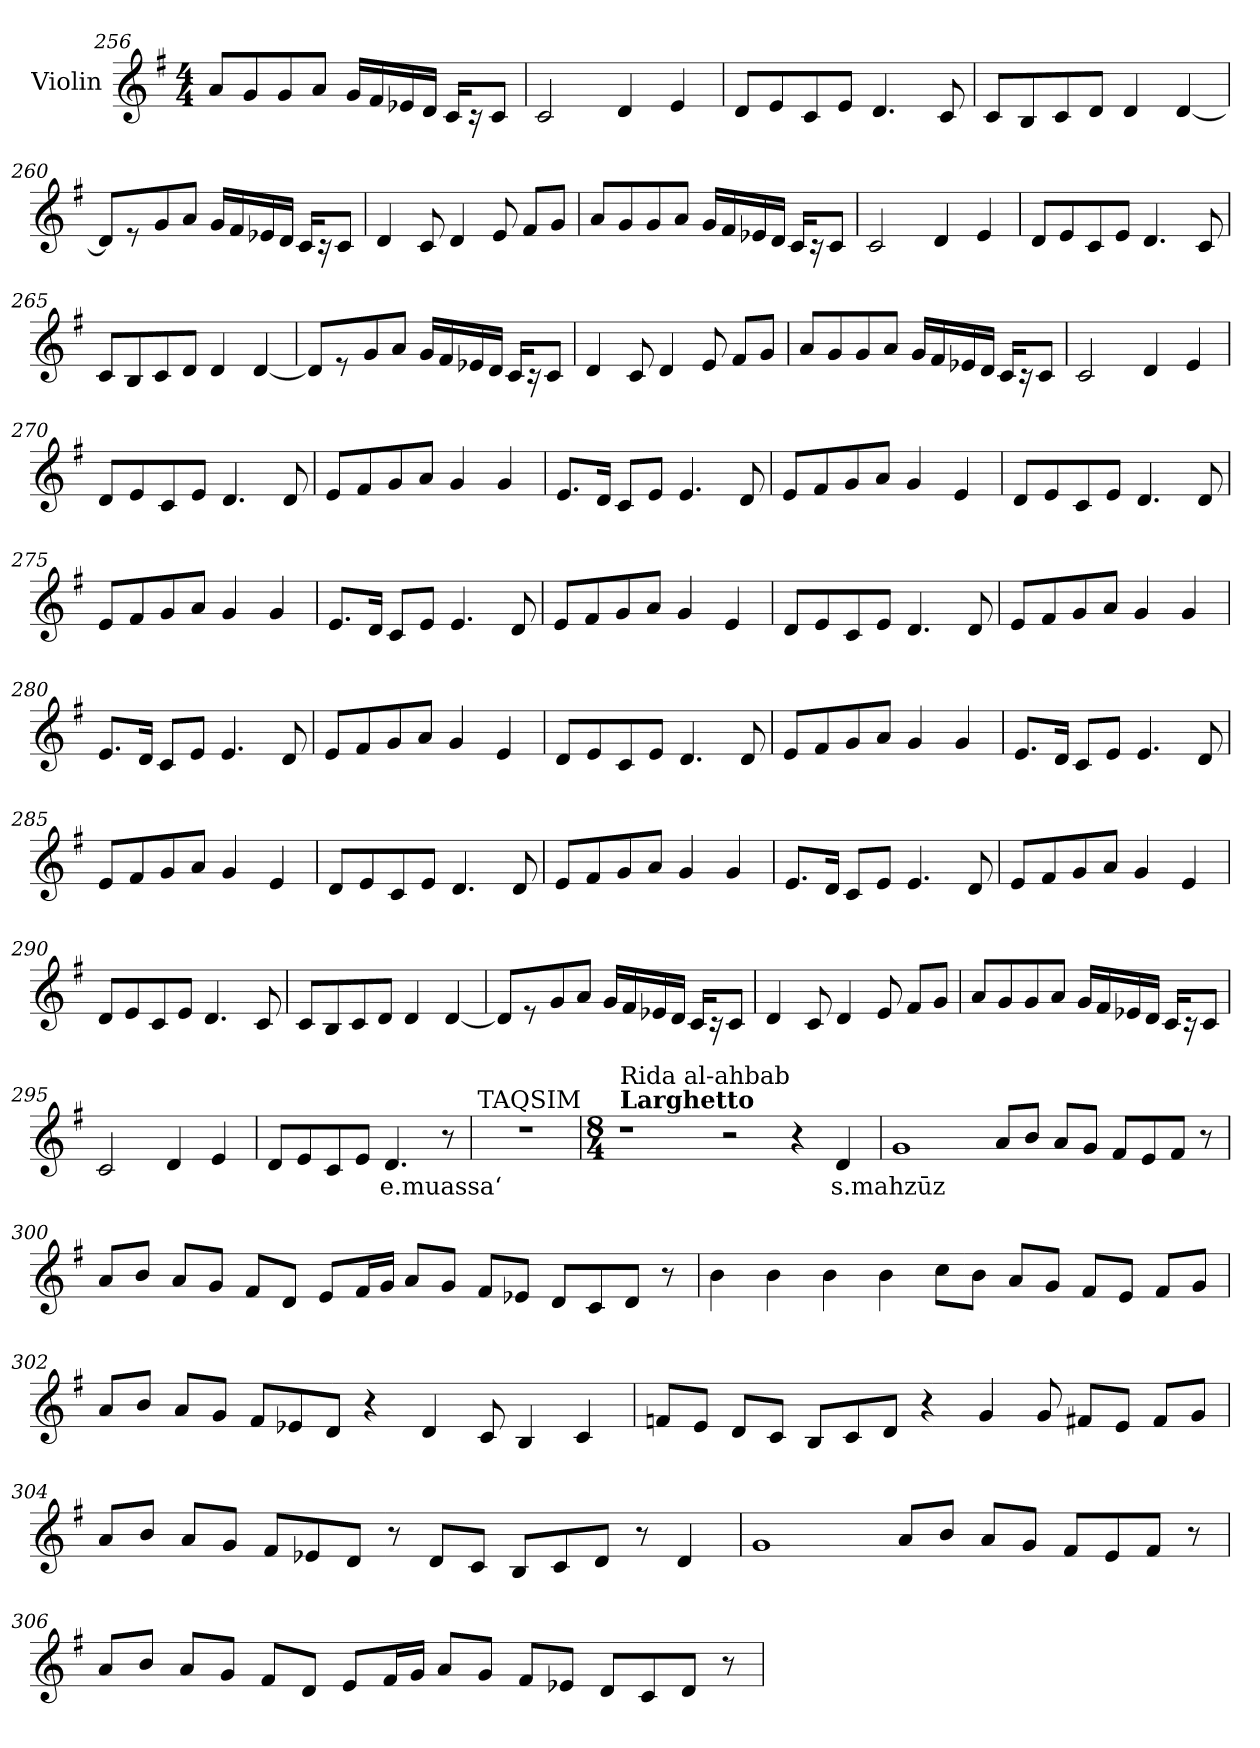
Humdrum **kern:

**kern	**text
*part1	*part1
*staff1	*staff1
*I"Violin	*
*clefG2	*
*k[f#]	*
*G:	*
*M4/4	*
=256	=256
8a/L	.
8g/	.
8g/	.
8a/J	.
16g/LL	.
16f#/	.
16e-X/	.
16d/JJ	.
16c/KL	.
16r	.
8c/J	.
!!LO:LB:g=z
=257	=257
2c/	.
4d/	.
4e/	.
=258	=258
8d/L	.
8e/	.
8c/	.
8e/J	.
4.d/	.
8c/	.
=259	=259
8c/L	.
8B/	.
8c/	.
8d/J	.
4d/	.
[4d/	.
=260	=260
8d/L]	.
8r	.
8g/	.
8a/J	.
16g/LL	.
16f#/	.
16e-X/	.
16d/JJ	.
16c/KL	.
16r	.
8c/J	.
!!LO:PB:g=z
=261	=261
4d/	.
8c/	.
4d/	.
8e/	.
8f#/L	.
8g/J	.
=262	=262
8a/L	.
8g/	.
8g/	.
8a/J	.
16g/LL	.
16f#/	.
16e-X/	.
16d/JJ	.
16c/KL	.
16r	.
8c/J	.
=263	=263
2c/	.
4d/	.
4e/	.
=264	=264
8d/L	.
8e/	.
8c/	.
8e/J	.
4.d/	.
8c/	.
!!LO:LB:g=z
=265	=265
8c/L	.
8B/	.
8c/	.
8d/J	.
4d/	.
[4d/	.
=266	=266
8d/L]	.
8r	.
8g/	.
8a/J	.
16g/LL	.
16f#/	.
16e-X/	.
16d/JJ	.
16c/KL	.
16r	.
8c/J	.
=267	=267
4d/	.
8c/	.
4d/	.
8e/	.
8f#/L	.
8g/J	.
=268	=268
8a/L	.
8g/	.
8g/	.
8a/J	.
16g/LL	.
16f#/	.
16e-X/	.
16d/JJ	.
16c/KL	.
16r	.
8c/J	.
!!LO:LB:g=z
=269	=269
2c/	.
4d/	.
4e/	.
=270	=270
8d/L	.
8e/	.
8c/	.
8e/J	.
4.d/	.
8d/	.
=271	=271
8e/L	.
8f#/	.
8g/	.
8a/J	.
4g/	.
4g/	.
=272	=272
8.e/L	.
16d/Jk	.
8c/L	.
8e/J	.
4.e/	.
8d/	.
=273	=273
8e/L	.
8f#/	.
8g/	.
8a/J	.
4g/	.
4e/	.
!!LO:LB:g=z
=274	=274
8d/L	.
8e/	.
8c/	.
8e/J	.
4.d/	.
8d/	.
=275	=275
8e/L	.
8f#/	.
8g/	.
8a/J	.
4g/	.
4g/	.
=276	=276
8.e/L	.
16d/Jk	.
8c/L	.
8e/J	.
4.e/	.
8d/	.
=277	=277
8e/L	.
8f#/	.
8g/	.
8a/J	.
4g/	.
4e/	.
=278	=278
8d/L	.
8e/	.
8c/	.
8e/J	.
4.d/	.
8d/	.
!!LO:LB:g=z
=279	=279
8e/L	.
8f#/	.
8g/	.
8a/J	.
4g/	.
4g/	.
=280	=280
8.e/L	.
16d/Jk	.
8c/L	.
8e/J	.
4.e/	.
8d/	.
=281	=281
8e/L	.
8f#/	.
8g/	.
8a/J	.
4g/	.
4e/	.
=282	=282
8d/L	.
8e/	.
8c/	.
8e/J	.
4.d/	.
8d/	.
=283	=283
8e/L	.
8f#/	.
8g/	.
8a/J	.
4g/	.
4g/	.
!!LO:LB:g=z
=284	=284
8.e/L	.
16d/Jk	.
8c/L	.
8e/J	.
4.e/	.
8d/	.
=285	=285
8e/L	.
8f#/	.
8g/	.
8a/J	.
4g/	.
4e/	.
=286	=286
8d/L	.
8e/	.
8c/	.
8e/J	.
4.d/	.
8d/	.
=287	=287
8e/L	.
8f#/	.
8g/	.
8a/J	.
4g/	.
4g/	.
=288	=288
8.e/L	.
16d/Jk	.
8c/L	.
8e/J	.
4.e/	.
8d/	.
!!LO:LB:g=z
=289	=289
8e/L	.
8f#/	.
8g/	.
8a/J	.
4g/	.
4e/	.
=290	=290
8d/L	.
8e/	.
8c/	.
8e/J	.
4.d/	.
8c/	.
=291	=291
8c/L	.
8B/	.
8c/	.
8d/J	.
4d/	.
[4d/	.
=292	=292
8d/L]	.
8r	.
8g/	.
8a/J	.
16g/LL	.
16f#/	.
16e-X/	.
16d/JJ	.
16c/KL	.
16r	.
8c/J	.
!!LO:LB:g=z
=293	=293
4d/	.
8c/	.
4d/	.
8e/	.
8f#/L	.
8g/J	.
=294	=294
8a/L	.
8g/	.
8g/	.
8a/J	.
16g/LL	.
16f#/	.
16e-X/	.
16d/JJ	.
16c/KL	.
16r	.
8c/J	.
=295	=295
2c/	.
4d/	.
4e/	.
=296	=296
8d/L	.
8e/	.
8c/	.
8e/J	.
!	!LO:LY:b
4.d/	e.muassa‘
8r	.
=297	=297
!LO:TX:a:t=TAQSIM	!
1r	.
!!LO:PB:g=z
=298	=298
*M8/4	*
*MM100	*
!LO:TX:a:B:t=Larghetto	!
!LO:TX:a:t=Rida al-ahbab	!
1r	.
2r	.
4r	.
!	!LO:LY:b
4d/	s.mahzūz
=299	=299
1g	.
8a/L	.
8b/J	.
8a/L	.
8g/J	.
8f#/L	.
8e/	.
8f#/J	.
8r	.
!!LO:LB:g=z
=300	=300
8a/L	.
8b/J	.
8a/L	.
8g/J	.
8f#/L	.
8d/J	.
8e/L	.
16f#/L	.
16g/JJ	.
8a/L	.
8g/J	.
8f#/L	.
8e-X/J	.
8d/L	.
8c/	.
8d/J	.
8r	.
!!LO:LB:g=z
=301	=301
4b\	.
4b\	.
4b\	.
4b\	.
8cc\L	.
8b\J	.
8a/L	.
8g/J	.
8f#/L	.
8e/J	.
8f#/L	.
8g/J	.
=302	=302
8a/L	.
8b/J	.
8a/L	.
8g/J	.
8f#/L	.
8e-X/	.
8d/J	.
4r	.
4d/	.
8c/	.
4B/	.
4c/	.
!!LO:LB:g=z
=303	=303
8fn/L	.
8e/J	.
8d/L	.
8c/J	.
8B/L	.
8c/	.
8d/J	.
4r	.
4g/	.
8g/	.
8f#X/L	.
8e/J	.
8f#/L	.
8g/J	.
=304	=304
8a/L	.
8b/J	.
8a/L	.
8g/J	.
8f#/L	.
8e-X/	.
8d/J	.
8r	.
8d/L	.
8c/J	.
8B/L	.
8c/	.
8d/J	.
8r	.
4d/	.
!!LO:LB:g=z
=305	=305
1g	.
8a/L	.
8b/J	.
8a/L	.
8g/J	.
8f#/L	.
8e/	.
8f#/J	.
8r	.
=306	=306
8a/L	.
8b/J	.
8a/L	.
8g/J	.
8f#/L	.
8d/J	.
8e/L	.
16f#/L	.
16g/JJ	.
8a/L	.
8g/J	.
8f#/L	.
8e-X/J	.
8d/L	.
8c/	.
8d/J	.
8r	.
=	=
*-	*-
